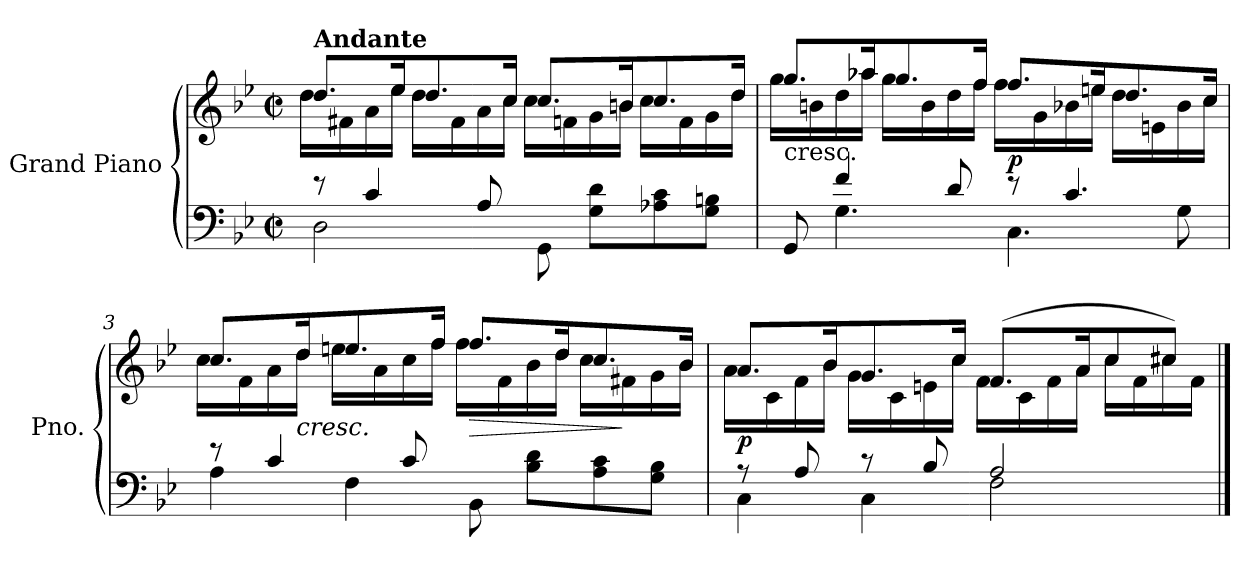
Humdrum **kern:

**kern	**kern	**dynam
*part1	*part1	*part1
*staff2	*staff1	*staff1/2
*I"Grand Piano	*	*
*I'Pno.	*	*
*clefF4	*clefG2	*
*k[b-e-]	*k[b-e-]	*
*M2/2	*M2/2	*
*met(c|)	*met(c|)	*
=1	=1	=1
*^	*^	*
!	!	!LO:TX:a:B:t=Andante	!	!
8r	2D\	8.dd/L	16dd\LL	.
.	.	.	16f#X\	.
4c/	.	.	16a\	.
.	.	16ee-/K	16ee-\JJ	.
.	.	8.dd/	16dd\LL	.
.	.	.	16f#\	.
8A/	.	.	16a\	.
.	.	16cc/Jk	16cc\JJ	.
8GG\	2ryy	8.cc/L	16cc\LL	.
.	.	.	16fn\	.
8G\ 8d\L	.	.	16g\	.
.	.	16bn/K	16b\JJ	.
8A-X\ 8c\	.	8.cc/	16cc\LL	.
.	.	.	16f\	.
8G\ 8Bn\J	.	.	16g\	.
.	.	16dd/Jk	16dd\JJ	.
=2	=2	=2	=2	=2
!	!	!LO:TX:b:t=cresc.	!	!
8GG/	8ryy	8.gg/L	16gg\LL	.
.	.	.	16bn\	.
4f/	4.G\	.	16dd\	.
.	.	16aa-X/K	16aa-\JJ	.
.	.	8.gg/	16gg\LL	.
.	.	.	16b\	.
8d/	.	.	16dd\	.
.	.	16ff/Jk	16ff\JJ	.
!	!	!	!	!LO:DY:b
8r	4.C\	8.ff/L	16ff\LL	p
.	.	.	16g\	.
4.c/	.	.	16b-X\	.
.	.	16een/K	16ee\JJ	.
.	.	8.dd/	16dd\LL	.
.	.	.	16en\	.
.	8G\	.	16b-\	.
.	.	16cc/Jk	16cc\JJ	.
=3	=3	=3	=3	=3
8r	4A\	8.cc/L	16cc\LL	.
.	.	.	16f\	.
4c/	.	.	16a\	.
!	!	!	!	!LO:HP:b
.	.	16dd/K	16dd\JJ	<
.	4F\	8.een/	16ee\LL	.
.	.	.	16a\	.
8c/	.	.	16cc\	.
.	.	16ff/Jk	16ff\JJ	.
!	!	!	!	!LO:HP:b
8BB-\	2ryy	8.ff/L	16ff\LL	>
.	.	.	16f\	[
8B-\ 8d\L	.	.	16b-\	.
.	.	16dd/K	16dd\JJ	.
8A\ 8c\	.	8.cc/	16cc\LL	.
.	.	.	16f#X\	]
8G\ 8B-\J	.	.	16g\	.
.	.	16b-/Jk	16b-\JJ	.
=4	=4	=4	=4	=4
!	!	!	!	!LO:DY:b
8r	4C\	8.a/L	16a\LL	p
.	.	.	16c\	.
8A/	.	.	16f\	.
.	.	16b-/K	16b-\JJ	.
8r	4C\	8.g/	16g\LL	.
.	.	.	16c\	.
8B-/	.	.	16en\	.
.	.	16cc/Jk	16cc\JJ	.
2A/	2F\	(>8.f/L	16f\LL	.
.	.	.	16c\	.
.	.	.	16f\	.
.	.	16a/K	16a\JJ	.
.	.	8cc/	16cc\LL	.
.	.	.	16f\	.
.	.	8cc#X/J)	16cc#\	.
.	.	.	16f\JJ	.
*v	*v	*	*	*
*	*v	*v	*
==	==	==
*-	*-	*-
